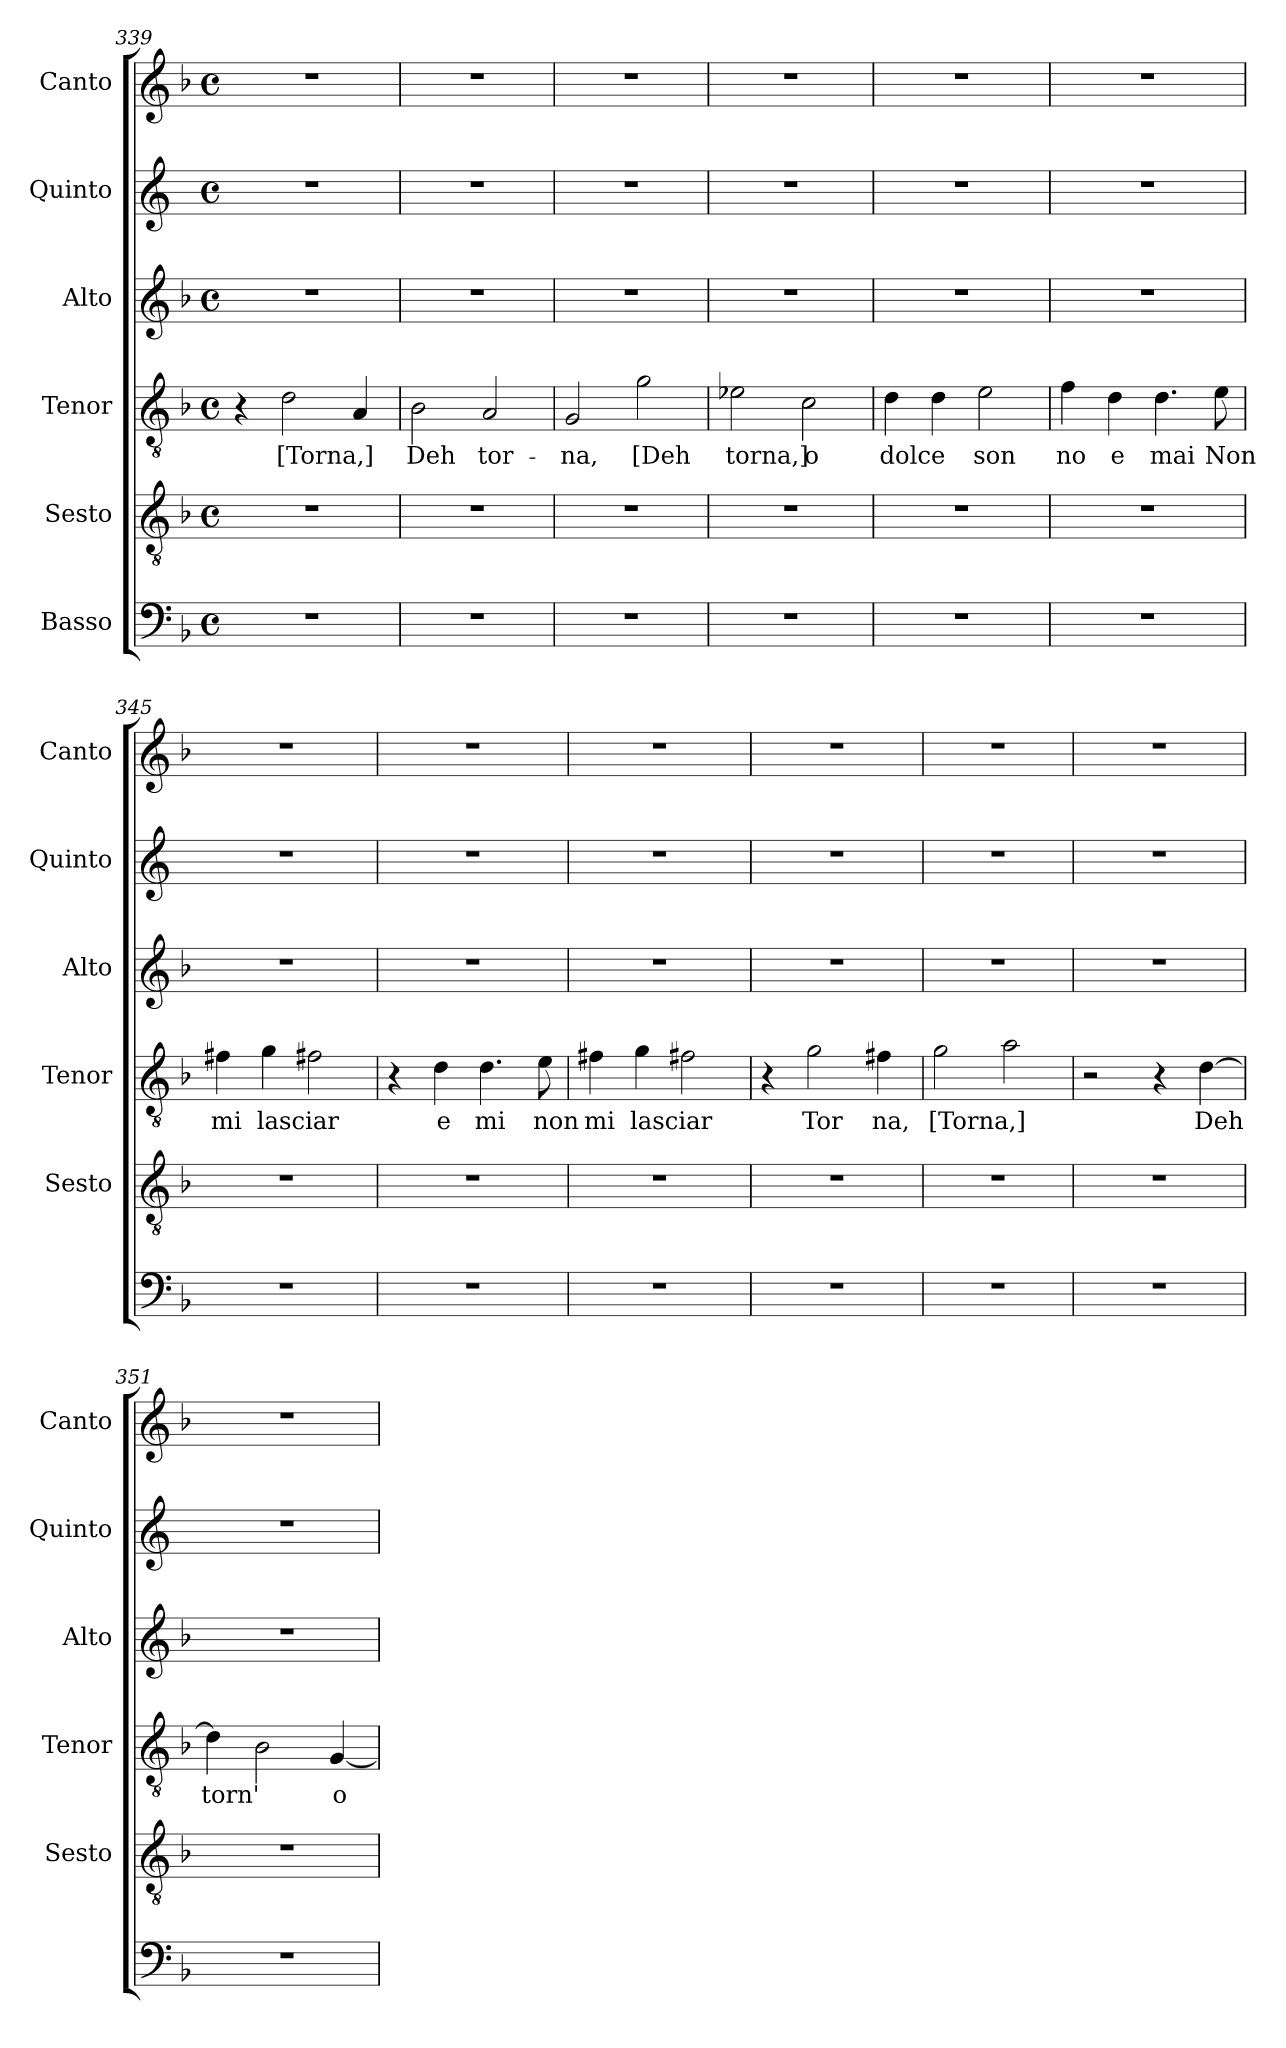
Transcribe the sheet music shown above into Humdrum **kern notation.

**kern	**kern	**kern	**text	**kern	**kern	**kern
*part6	*part5	*part4	*part4	*part3	*part2	*part1
*staff6	*staff5	*staff4	*staff4	*staff3	*staff2	*staff1
*I"Basso	*I"Sesto	*I"Tenor	*	*I"Alto	*I"Quinto	*I"Canto
*	*I'Sesto	*I'Tenor	*	*I'Alto	*I'Quinto	*I'Canto
*clefF4	*clefGv2	*clefGv2	*	*clefG2	*clefG2	*clefG2
*k[b-]	*k[b-]	*k[b-]	*	*k[b-]	*k[]	*k[b-]
*F:	*F:	*F:	*	*F:	*C:	*F:
*M4/4	*M4/4	*M4/4	*	*M4/4	*M4/4	*M4/4
*met(c)	*met(c)	*met(c)	*	*met(c)	*met(c)	*met(c)
=339	=339	=339	=339	=339	=339	=339
1r	1r	4r	.	1r	1r	1r
!	!	!	!LO:LY:b:cj	!	!	!
.	.	2d\	[Torna,]	.	.	.
.	.	4A/	.	.	.	.
=340	=340	=340	=340	=340	=340	=340
!	!	!	!LO:LY:b:cj	!	!	!
1r	1r	2B-\	Deh	1r	1r	1r
!	!	!	!LO:LY:b:cj	!	!	!
.	.	2A/	tor-	.	.	.
=341	=341	=341	=341	=341	=341	=341
!	!	!	!LO:LY:b:cj	!	!	!
1r	1r	2G/	-na,	1r	1r	1r
!	!	!	!LO:LY:b:cj	!	!	!
.	.	2g\	[Deh	.	.	.
=342	=342	=342	=342	=342	=342	=342
!	!	!	!LO:LY:b	!	!	!
1r	1r	2e-X\	torna,]	1r	1r	1r
!	!	!	!LO:LY:b	!	!	!
.	.	2c\	o	.	.	.
!!LO:LB:g=z
=343	=343	=343	=343	=343	=343	=343
!	!	!	!LO:LY:b:cj	!	!	!
1r	1r	4d\	dolce	1r	1r	1r
.	.	4d\	.	.	.	.
!	!	!	!LO:LY:b:cj	!	!	!
.	.	2e\	son	.	.	.
=344	=344	=344	=344	=344	=344	=344
!	!	!	!LO:LY:b:cj	!	!	!
1r	1r	4f\	no	1r	1r	1r
!	!	!	!LO:LY:b:cj	!	!	!
.	.	4d\	e	.	.	.
!	!	!	!LO:LY:b:cj	!	!	!
.	.	4.d\	mai	.	.	.
!	!	!	!LO:LY:b:cj	!	!	!
.	.	8e\	Non	.	.	.
=345	=345	=345	=345	=345	=345	=345
!	!	!	!LO:LY:b:cj	!	!	!
1r	1r	4f#X\	mi	1r	1r	1r
!	!	!	!LO:LY:b	!	!	!
.	.	4g\	lasciar	.	.	.
.	.	2f#X\	.	.	.	.
=346	=346	=346	=346	=346	=346	=346
1r	1r	4r	.	1r	1r	1r
!	!	!	!LO:LY:b:cj	!	!	!
.	.	4d\	e	.	.	.
!	!	!	!LO:LY:b:cj	!	!	!
.	.	4.d\	mi	.	.	.
!	!	!	!LO:LY:b:cj	!	!	!
.	.	8e\	non	.	.	.
=347	=347	=347	=347	=347	=347	=347
!	!	!	!LO:LY:b:cj	!	!	!
1r	1r	4f#X\	mi	1r	1r	1r
!	!	!	!LO:LY:b	!	!	!
.	.	4g\	lasciar	.	.	.
.	.	2f#X\	.	.	.	.
=348	=348	=348	=348	=348	=348	=348
1r	1r	4r	.	1r	1r	1r
!	!	!	!LO:LY:b:cj	!	!	!
.	.	2g\	Tor	.	.	.
!	!	!	!LO:LY:b:cj	!	!	!
.	.	4f#X\	na,	.	.	.
=349	=349	=349	=349	=349	=349	=349
!	!	!	!LO:LY:b:cj	!	!	!
1r	1r	2g\	[Torna,]	1r	1r	1r
.	.	2a\	.	.	.	.
=350	=350	=350	=350	=350	=350	=350
1r	1r	2r	.	1r	1r	1r
.	.	4r	.	.	.	.
!	!	!	!LO:LY:b	!	!	!
.	.	[>4d\	Deh	.	.	.
=351	=351	=351	=351	=351	=351	=351
!	!	!	!LO:LY:b	!	!	!
1r	1r	4d\]	torn'	1r	1r	1r
.	.	2B-\	.	.	.	.
!	!	!	!LO:LY:b:cj	!	!	!
.	.	[>4G/	o	.	.	.
=	=	=	=	=	=	=
*-	*-	*-	*-	*-	*-	*-
